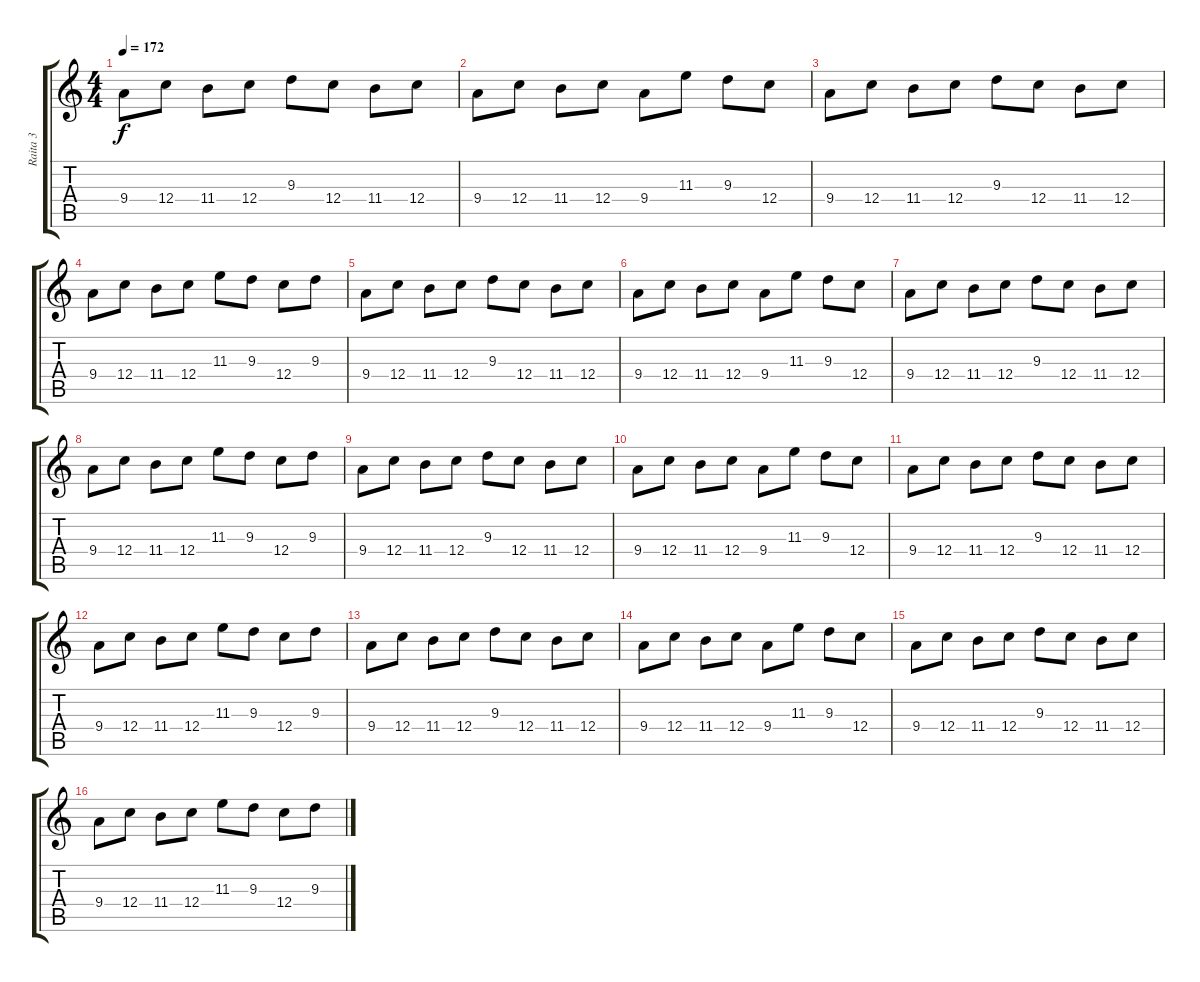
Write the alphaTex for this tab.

\track ("Raita 3" "Raita 3") {instrument overdrivenguitar}
\staff {score tabs}
\tuning (D4 A3 F3 C3 G2 D2) {hide}
\ts (4 4)
\tempo 172
\clef g2
\ks c
9.4.8{dy f} 12.4.8 11.4.8 12.4.8 9.3.8 12.4.8 11.4.8 12.4.8 |
9.4.8 12.4.8 11.4.8 12.4.8 9.4.8 11.3.8 9.3.8 12.4.8 |
9.4.8 12.4.8 11.4.8 12.4.8 9.3.8 12.4.8 11.4.8 12.4.8 |
9.4.8 12.4.8 11.4.8 12.4.8 11.3.8 9.3.8 12.4.8 9.3.8 |
9.4.8 12.4.8 11.4.8 12.4.8 9.3.8 12.4.8 11.4.8 12.4.8 |
9.4.8 12.4.8 11.4.8 12.4.8 9.4.8 11.3.8 9.3.8 12.4.8 |
9.4.8 12.4.8 11.4.8 12.4.8 9.3.8 12.4.8 11.4.8 12.4.8 |
9.4.8 12.4.8 11.4.8 12.4.8 11.3.8 9.3.8 12.4.8 9.3.8 |
9.4.8 12.4.8 11.4.8 12.4.8 9.3.8 12.4.8 11.4.8 12.4.8 |
9.4.8 12.4.8 11.4.8 12.4.8 9.4.8 11.3.8 9.3.8 12.4.8 |
9.4.8 12.4.8 11.4.8 12.4.8 9.3.8 12.4.8 11.4.8 12.4.8 |
9.4.8 12.4.8 11.4.8 12.4.8 11.3.8 9.3.8 12.4.8 9.3.8 |
9.4.8 12.4.8 11.4.8 12.4.8 9.3.8 12.4.8 11.4.8 12.4.8 |
9.4.8 12.4.8 11.4.8 12.4.8 9.4.8 11.3.8 9.3.8 12.4.8 |
9.4.8 12.4.8 11.4.8 12.4.8 9.3.8 12.4.8 11.4.8 12.4.8 |
9.4.8 12.4.8 11.4.8 12.4.8 11.3.8 9.3.8 12.4.8 9.3.8
